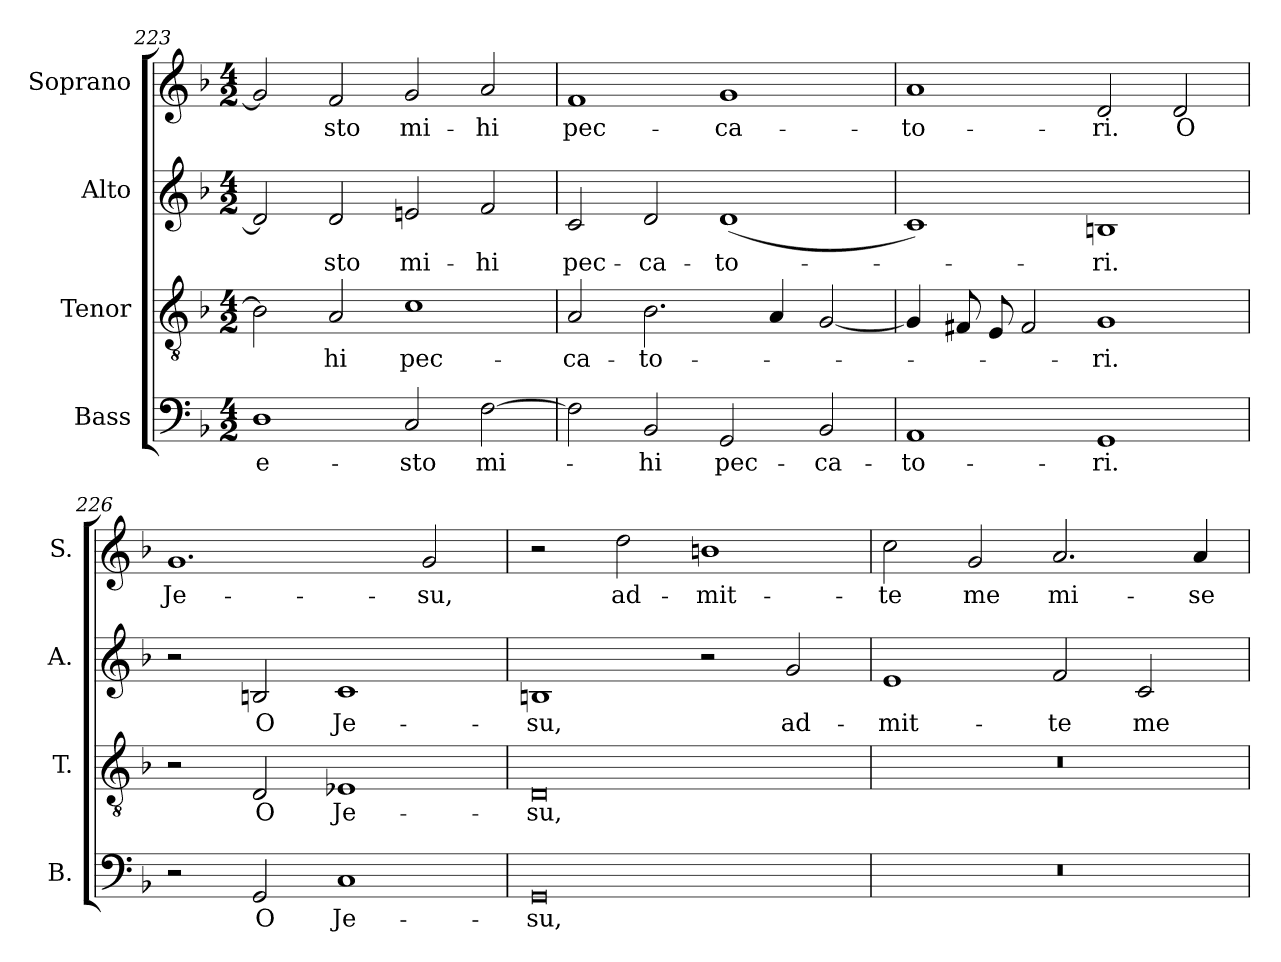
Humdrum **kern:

**kern	**text	**kern	**text	**kern	**text	**kern	**text
*part4	*part4	*part3	*part3	*part2	*part2	*part1	*part1
*staff4	*staff4	*staff3	*staff3	*staff2	*staff2	*staff1	*staff1
*I"Bass	*	*I"Tenor	*	*I"Alto	*	*I"Soprano	*
*I'B.	*	*I'T.	*	*I'A.	*	*I'S.	*
*clefF4	*	*clefGv2	*	*clefG2	*	*clefG2	*
*	*	*ITrd7c12	*	*	*	*	*
*k[b-]	*	*k[b-]	*	*k[b-]	*	*k[b-]	*
*F:	*	*F:	*	*F:	*	*F:	*
*M4/2	*	*M4/2	*	*M4/2	*	*M4/2	*
=223	=223	=223	=223	=223	=223	=223	=223
!	!LO:LY:b:color=#000000	!	!	!	!	!	!
1Di	e-	2BB-i\]	.	2di/]	.	2gi/]	.
!	!	!	!LO:LY:b:color=#000000	!	!	!	!
!	!	!	!	!	!LO:LY:b:color=#000000	!	!
!	!	!	!	!	!	!	!LO:LY:b:color=#000000
.	.	2AAi/	-hi	2di/	-sto	2fi/	-sto
!	!LO:LY:b:color=#000000	!	!	!	!	!	!
!	!	!	!LO:LY:b:color=#000000	!	!	!	!
!	!	!	!	!	!LO:LY:b:color=#000000	!	!
!	!	!	!	!	!	!	!LO:LY:b:color=#000000
2Ci/	-sto	1Ci	pec-	2eni/	mi-	2gi/	mi-
!	!LO:LY:b:color=#000000	!	!	!	!	!	!
!	!	!	!	!	!LO:LY:b:color=#000000	!	!
!	!	!	!	!	!	!	!LO:LY:b:color=#000000
[2Fi\	mi-	.	.	2fi/	-hi	2ai/	-hi
=224	=224	=224	=224	=224	=224	=224	=224
!	!	!	!LO:LY:b:color=#000000	!	!	!	!
!	!	!	!	!	!LO:LY:b:color=#000000	!	!
!	!	!	!	!	!	!	!LO:LY:b:color=#000000
2Fi\]	.	2AAi/	-ca-	2ci/	pec-	1fi	pec-
!	!LO:LY:b:color=#000000	!	!	!	!	!	!
!	!	!	!LO:LY:b:color=#000000	!	!	!	!
!	!	!	!	!	!LO:LY:b:color=#000000	!	!
2BB-i/	-hi	2.BB-i\	-to-	2di/	-ca-	.	.
!	!LO:LY:b:color=#000000	!	!	!	!	!	!
!	!	!	!	!	!LO:LY:b:color=#000000	!	!
!	!	!	!	!	!	!	!LO:LY:b:color=#000000
2GGi/	pec-	.	.	(1di	-to-	1gi	-ca-
.	.	4AAi/	.	.	.	.	.
!	!LO:LY:b:color=#000000	!	!	!	!	!	!
2BB-i/	-ca-	[2GGi/	.	.	.	.	.
=225	=225	=225	=225	=225	=225	=225	=225
!	!LO:LY:b:color=#000000	!	!	!	!	!	!
!	!	!	!	!	!	!	!LO:LY:b:color=#000000
1AAi	-to-	4GGi/]	.	1ci)	.	1ai	-to-
.	.	8FF#Xi/	.	.	.	.	.
.	.	8EEi/	.	.	.	.	.
.	.	2FF#i/	.	.	.	.	.
!	!LO:LY:b:color=#000000	!	!	!	!	!	!
!	!	!	!LO:LY:b:color=#000000	!	!	!	!
!	!	!	!	!	!LO:LY:b:color=#000000	!	!
!	!	!	!	!	!	!	!LO:LY:b:color=#000000
1GGi	-ri.	1GGi	-ri.	1Bni	-ri.	2di/	-ri.
!	!	!	!	!	!	!	!LO:LY:b:color=#000000
.	.	.	.	.	.	2di/	O
=226	=226	=226	=226	=226	=226	=226	=226
!	!	!	!	!	!	!	!LO:LY:b:color=#000000
2r	.	2r	.	2r	.	1.gi	Je-
!	!LO:LY:b:color=#000000	!	!	!	!	!	!
!	!	!	!LO:LY:b:color=#000000	!	!	!	!
!	!	!	!	!	!LO:LY:b:color=#000000	!	!
2GGi/	O	2DDi/	O	2Bni/	O	.	.
!	!LO:LY:b:color=#000000	!	!	!	!	!	!
!	!	!	!LO:LY:b:color=#000000	!	!	!	!
!	!	!	!	!	!LO:LY:b:color=#000000	!	!
1Ci	Je-	1EE-Xi	Je-	1ci	Je-	.	.
!	!	!	!	!	!	!	!LO:LY:b:color=#000000
.	.	.	.	.	.	2gi/	-su,
=227	=227	=227	=227	=227	=227	=227	=227
!	!LO:LY:b:color=#000000	!	!	!	!	!	!
!	!	!	!LO:LY:b:color=#000000	!	!	!	!
!	!	!	!	!	!LO:LY:b:color=#000000	!	!
0GGi	-su,	0DDi	-su,	1Bni	-su,	2r	.
!	!	!	!	!	!	!	!LO:LY:b:color=#000000
.	.	.	.	.	.	2ddi\	ad-
!	!	!	!	!	!	!	!LO:LY:b:color=#000000
.	.	.	.	2r	.	1bni	-mit-
!	!	!	!	!	!LO:LY:b:color=#000000	!	!
.	.	.	.	2gi/	ad-	.	.
=228	=228	=228	=228	=228	=228	=228	=228
!LO:N:vis=1	!	!LO:N:vis=1	!	!	!	!	!
!	!	!	!	!	!LO:LY:b:color=#000000	!	!
!	!	!	!	!	!	!	!LO:LY:b:color=#000000
0r	.	0r	.	1ei	-mit-	2cci\	-te
!	!	!	!	!	!	!	!LO:LY:b:color=#000000
.	.	.	.	.	.	2gi/	me
!	!	!	!	!	!LO:LY:b:color=#000000	!	!
!	!	!	!	!	!	!	!LO:LY:b:color=#000000
.	.	.	.	2fi/	-te	2.ai/	mi-
!	!	!	!	!	!LO:LY:b:color=#000000	!	!
.	.	.	.	2ci/	me	.	.
!	!	!	!	!	!	!	!LO:LY:b:color=#000000
.	.	.	.	.	.	4ai/	-se-
=	=	=	=	=	=	=	=
*-	*-	*-	*-	*-	*-	*-	*-
